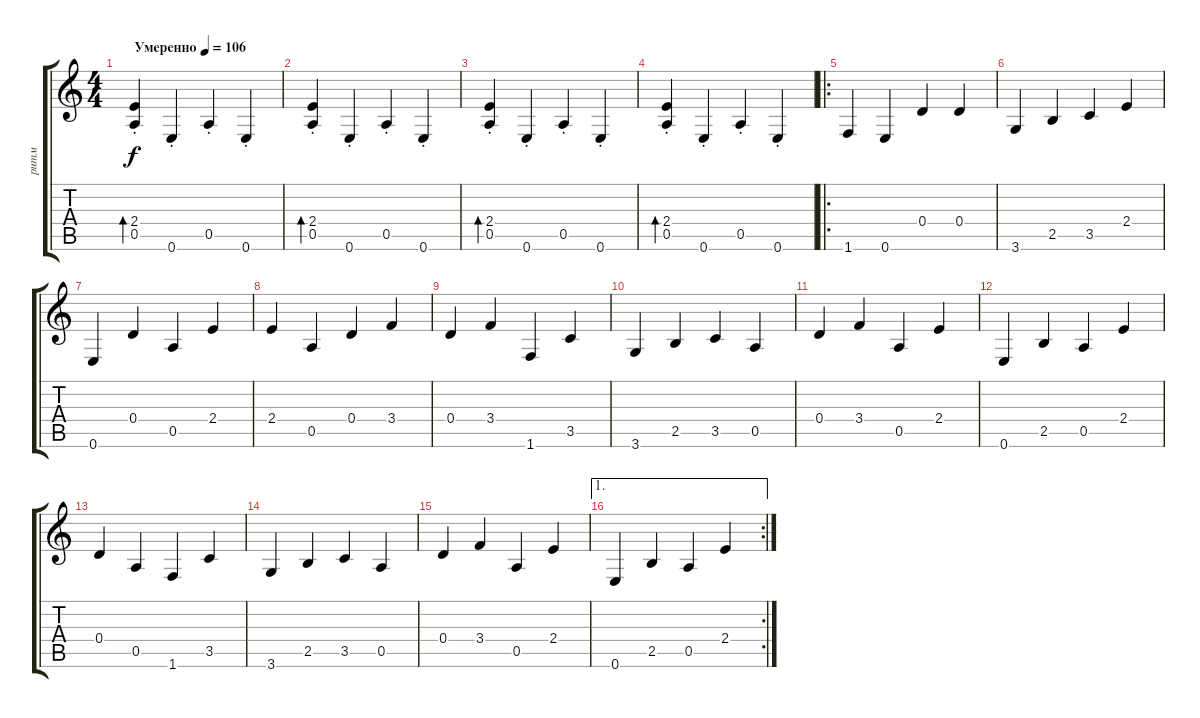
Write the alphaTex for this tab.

\track ("ритм" "ритм") {instrument acousticguitarsteel}
\staff {score tabs}
\tuning (E4 B3 G3 D3 A2 E2) {hide}
\ts (4 4)
\tempo (106 "Умеренно")
\clef g2
\ks c
(2.4{st} 0.5{st}).4{bd 60 dy f instrument acousticguitarsteel} 0.6{st}.4 0.5{st}.4 0.6{st}.4 |
(2.4{st} 0.5{st}).4{bd 60} 0.6{st}.4 0.5{st}.4 0.6{st}.4 |
(2.4{st} 0.5{st}).4{bd 60} 0.6{st}.4 0.5{st}.4 0.6{st}.4 |
(2.4{st} 0.5{st}).4{bd 60} 0.6{st}.4 0.5{st}.4 0.6{st}.4 |
\ro
1.6.4 0.6.4 0.4.4 0.4.4 |
3.6.4 2.5.4 3.5.4 2.4.4 |
0.6.4 0.4.4 0.5.4 2.4.4 |
2.4.4 0.5.4 0.4.4 3.4.4 |
0.4.4 3.4.4 1.6.4 3.5.4 |
3.6.4 2.5.4 3.5.4 0.5.4 |
0.4.4 3.4.4 0.5.4 2.4.4 |
0.6.4 2.5.4 0.5.4 2.4.4 |
0.4.4 0.5.4 1.6.4 3.5.4 |
3.6.4 2.5.4 3.5.4 0.5.4 |
0.4.4 3.4.4 0.5.4 2.4.4 |
\ae 1
\rc 2
0.6.4 2.5.4 0.5.4 2.4.4
